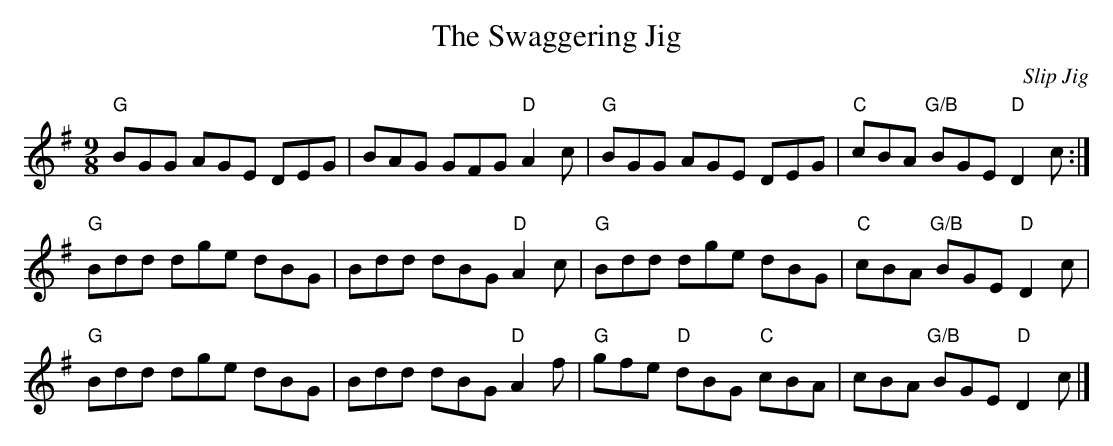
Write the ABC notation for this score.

X:1
T:Swaggering Jig, The
M:9/8
L:1/8
C:Slip Jig
K:GMaj
"G"BGG AGE DEG|BAG GFG "D"A2c|"G"BGG AGE DEG|"C"cBA "G/B"BGE "D"D2c:|]
"G"Bdd dge dBG|Bdd dBG "D"A2c|"G"Bdd dge dBG|"C"cBA "G/B"BGE "D"D2c|
"G"Bdd dge dBG|Bdd dBG "D"A2f|"G"gfe "D"dBG "C"cBA|cBA "G/B"BGE "D"D2c|]
